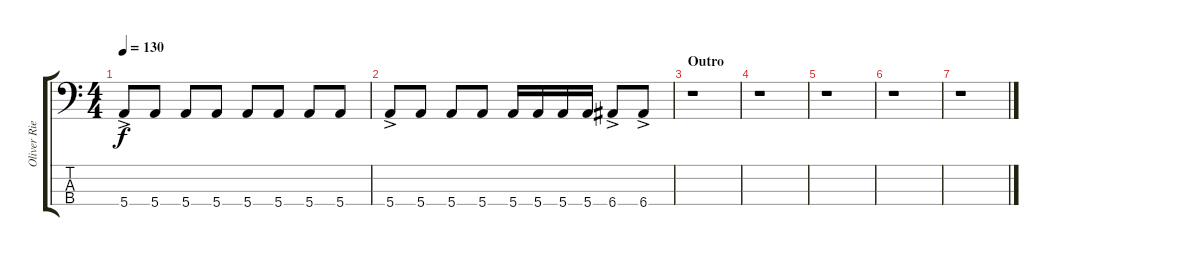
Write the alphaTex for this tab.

\track ("Oliver Riedel" "Oliver Rie") {instrument electricbasspick}
\staff {score tabs}
\tuning (G2 D2 A1 E1) {hide}
\ts (4 4)
\tempo 130
\clef f4
\ks c
5.4{ac}.8{dy f} 5.4.8 5.4.8 5.4.8 5.4.8 5.4.8 5.4.8 5.4.8 |
5.4{ac}.8 5.4.8 5.4.8 5.4.8 5.4.16 5.4.16 5.4.16 5.4.16 6.4{ac}.8 6.4{ac}.8 |
\section ("" "Outro")
r.1 |
r.1 |
r.1 |
r.1 |
r.1
